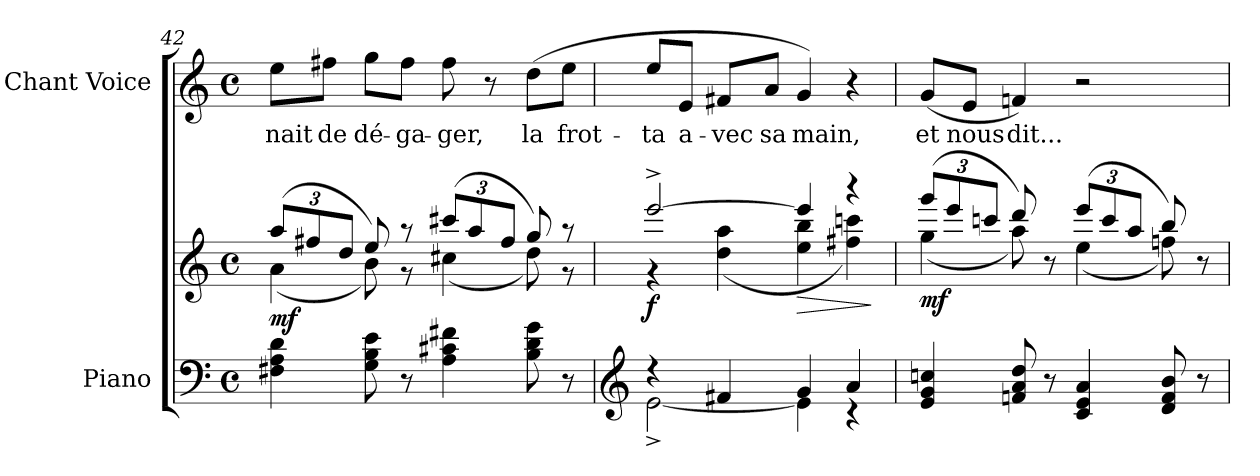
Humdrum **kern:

**kern	**kern	**dynam	**kern	**text
*part2	*part2	*part2	*part1	*part1
*staff3	*staff2	*staff2/3	*staff1	*staff1
*I"Piano	*	*	*I"Chant Voice	*
*I'Pno	*	*	*	*
*clefF4	*clefG2	*	*clefG2	*
*k[]	*k[]	*	*k[]	*
*M4/4	*M4/4	*	*M4/4	*
*met(c)	*met(c)	*	*met(c)	*
*	*Xbrackettup	*	*	*
=42	=42	=42	=42	=42
*	*^	*	*	*
!	!	!	!LO:DY:b	!	!
4F#X\ 4A\ 4d\	(12aa/L	(4a\	mf	8ee\L	-nait
.	12ff#X/	.	.	.	.
.	.	.	.	8ff#X\J	de
.	12dd/J	.	.	.	.
8G\ 8B\ 8e\	8ee/)	8b\)	.	8gg\L	dé-
8r	8r	8r	.	8ff#\J	-ga-
4A\ 4c#X\ 4f#X\	(12ccc#X/L	(4cc#X\	.	8ff#\	-ger,
.	12aa/	.	.	.	.
.	.	.	.	8r	.
.	12ff#/J	.	.	.	.
8B\ 8d\ 8g\	8gg/)	8dd\)	.	(8dd\L	la
8r	8r	8r	.	8ee\J	frot-
=43	=43	=43	=43	=43	=43
*clefG2	*	*	*	*	*
*^	*	*	*	*	*
!	!	!	!	!LO:DY:b	!	!
4r	[2e^\	[2eee^/	4r	f	8ee/L	-ta
.	.	.	.	.	8e/J	a-
4f#X/	.	.	(4dd\ 4aa\	.	8f#X/L	-vec
.	.	.	.	.	8a/J	sa
!	!	!	!	!LO:HP:b	!	!
4g/	4e\]	4eee/]	4ee\ 4bb\	>	4g/)	main,
4a/	4r	4r	4ff#X\ 4cccni\)	.	4r	.
*v	*v	*	*	*	*	*
*	*v	*v	*	*	*
.	.	]	.	.
=44	=44	=44	=44	=44
*	*^	*	*	*
!	!	!	!LO:DY:b	!	!
4e/ 4g/ 4ccni/	(12ggg/L	(4gg\	mf	(>8g/L	et
.	12eee/	.	.	.	.
.	.	.	.	8e/J	nous
.	12cccni/J	.	.	.	.
8fni/ 8a/ 8dd/	8ddd/)	8aa\)	.	4fni/)	dit...
8r	8r	8ryy	.	.	.
4c/ 4e/ 4a/	(12eee/L	(4ee\	.	2r	.
.	12ccc/	.	.	.	.
.	12aa/J	.	.	.	.
8d/ 8f/ 8b/	8bb/)	8ffni\)	.	.	.
8r	8r	8ryy	.	.	.
*	*v	*v	*	*	*
=	=	=	=	=
*-	*-	*-	*-	*-
